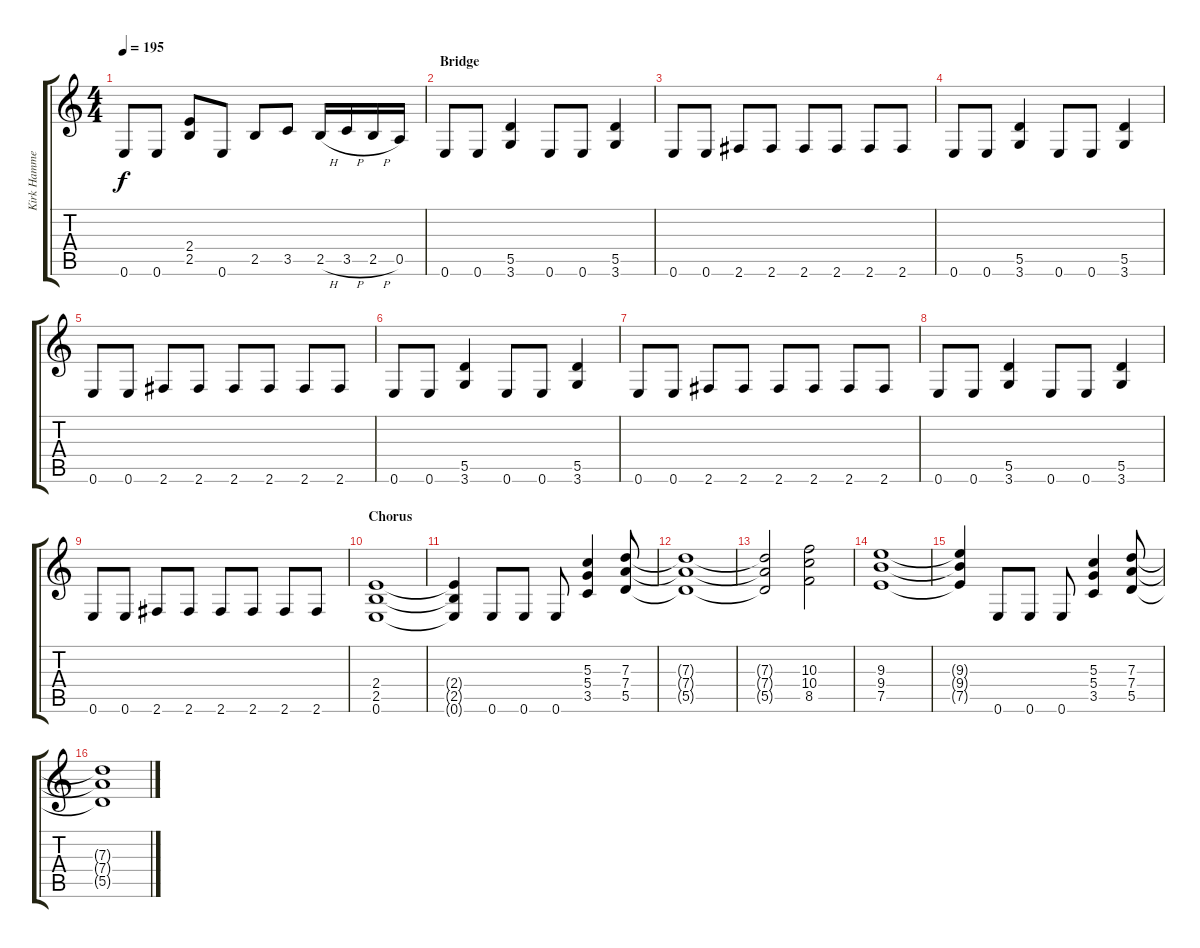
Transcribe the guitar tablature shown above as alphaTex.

\track ("Kirk Hammet (Guitar)" "Kirk Hamme") {instrument distortionguitar}
\staff {score tabs}
\tuning (E4 B3 G3 D3 A2 E2) {hide}
\ts (4 4)
\tempo 195
\clef g2
\ks c
0.6.8{dy f} 0.6.8 (2.4 2.5).8 0.6.8 2.5.8 3.5.8 2.5{h}.16 3.5{h}.16 2.5{h}.16 0.5.16 |
\section ("" "Bridge")
0.6.8 0.6.8 (5.5 3.6).4 0.6.8 0.6.8 (5.5 3.6).4 |
0.6.8 0.6.8 2.6.8 2.6.8 2.6.8 2.6.8 2.6.8 2.6.8 |
0.6.8 0.6.8 (5.5 3.6).4 0.6.8 0.6.8 (5.5 3.6).4 |
0.6.8 0.6.8 2.6.8 2.6.8 2.6.8 2.6.8 2.6.8 2.6.8 |
0.6.8 0.6.8 (5.5 3.6).4 0.6.8 0.6.8 (5.5 3.6).4 |
0.6.8 0.6.8 2.6.8 2.6.8 2.6.8 2.6.8 2.6.8 2.6.8 |
0.6.8 0.6.8 (5.5 3.6).4 0.6.8 0.6.8 (5.5 3.6).4 |
0.6.8 0.6.8 2.6.8 2.6.8 2.6.8 2.6.8 2.6.8 2.6.8 |
\section ("" "Chorus")
(2.4 2.5 0.6).1 |
(2.4{t} 2.5{t} 0.6{t}).4 0.6.8 0.6.8 0.6.8 (5.3 5.4 3.5).4 (7.3 7.4 5.5).8 |
(7.3{t} 7.4{t} 5.5{t}).1 |
(7.3{t} 7.4{t} 5.5{t}).2 (10.3 10.4 8.5).2 |
(9.3 9.4 7.5).1 |
(9.3{t} 9.4{t} 7.5{t}).4 0.6.8 0.6.8 0.6.8 (5.3 5.4 3.5).4 (7.3 7.4 5.5).8 |
(7.3{t} 7.4{t} 5.5{t}).1
